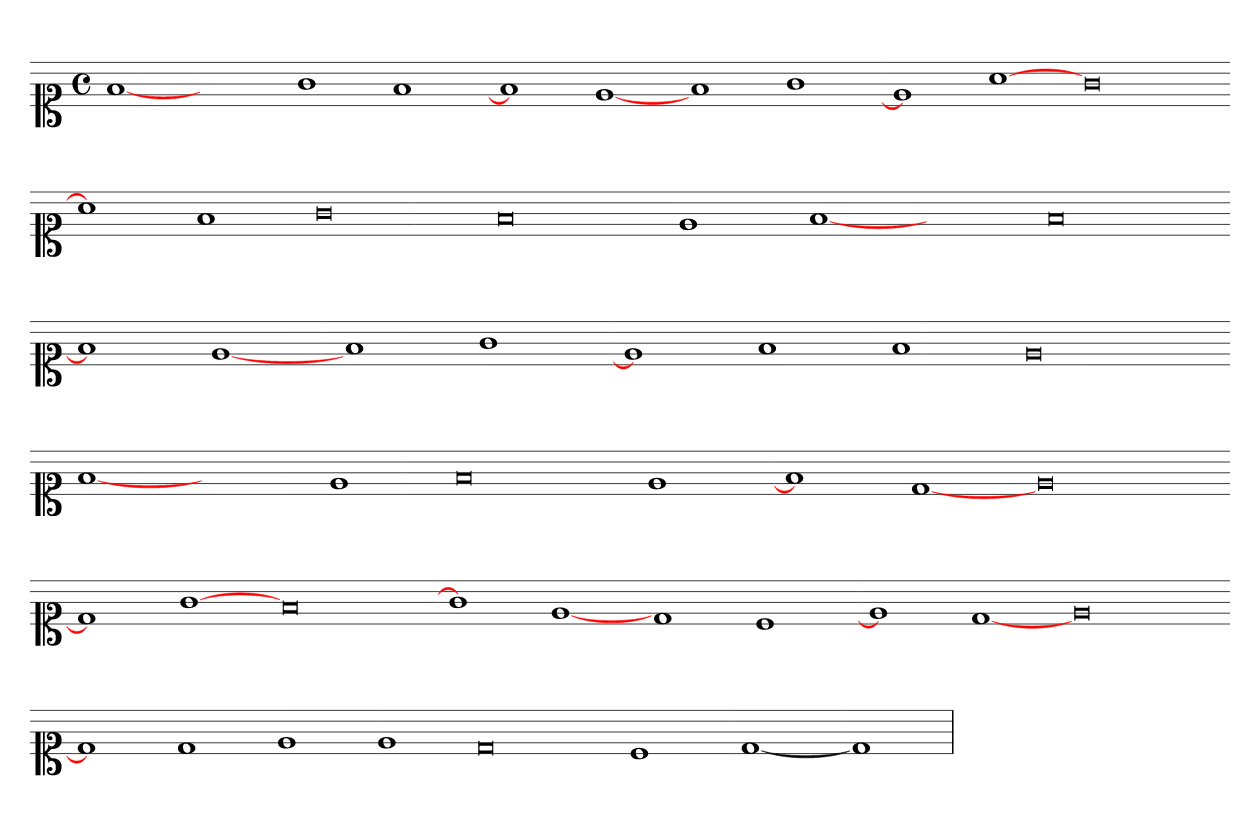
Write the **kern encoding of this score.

**kern
*part1
*staff1
*clefC1
*k[]
*M4/4
*met(c)
=
[1f
1ryy
1g
1f
=-
1f]
[1e
1f
1g
=-
1e]
[1a
0g
=-
1a]
1f
0g
0f
1e
=-
[1f
1ryy
0f
=-
1f]
[1e
1f
1g
=-
1e]
1f
1f
0e
=-
[1f
1ryy
1e
0f
1e
=-
1f]
[1d
0e
=-
1d]
[1g
0f
=-
1g]
[1e
1d
1c
=-
1e]
[1d
0e
=-
1d]
1d
1e
1e
0d
1c
=-
[1d
=1-
1d]
=
*-
